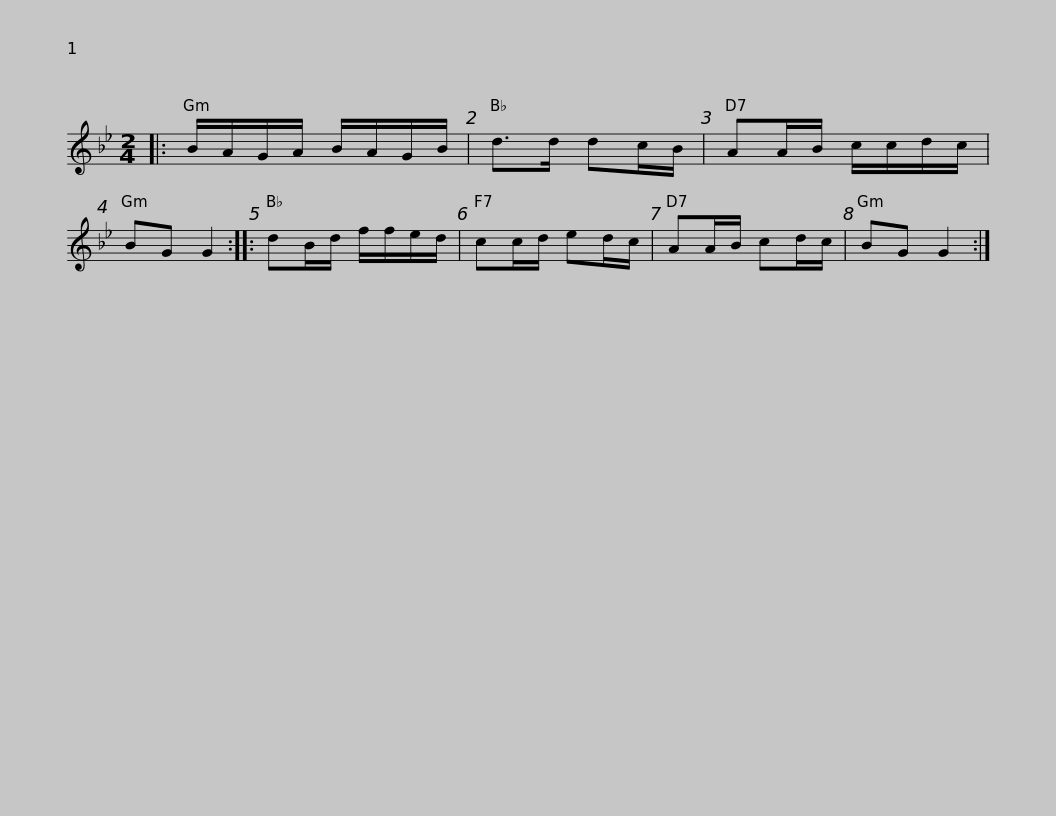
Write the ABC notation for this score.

X:1
L:1/8
M:2/4
I:linebreak $
K:Gmin
V:1 treble
V:1
|: B/A/G/A/ B/A/G/B/ | d>d dc/B/ | AA/B/ c/c/d/c/ | BG G2 :: dB/d/ f/f/e/d/ | %5
 cc/d/ ed/c/ | AA/B/ cd/c/ |$ BG G2 :| %8
